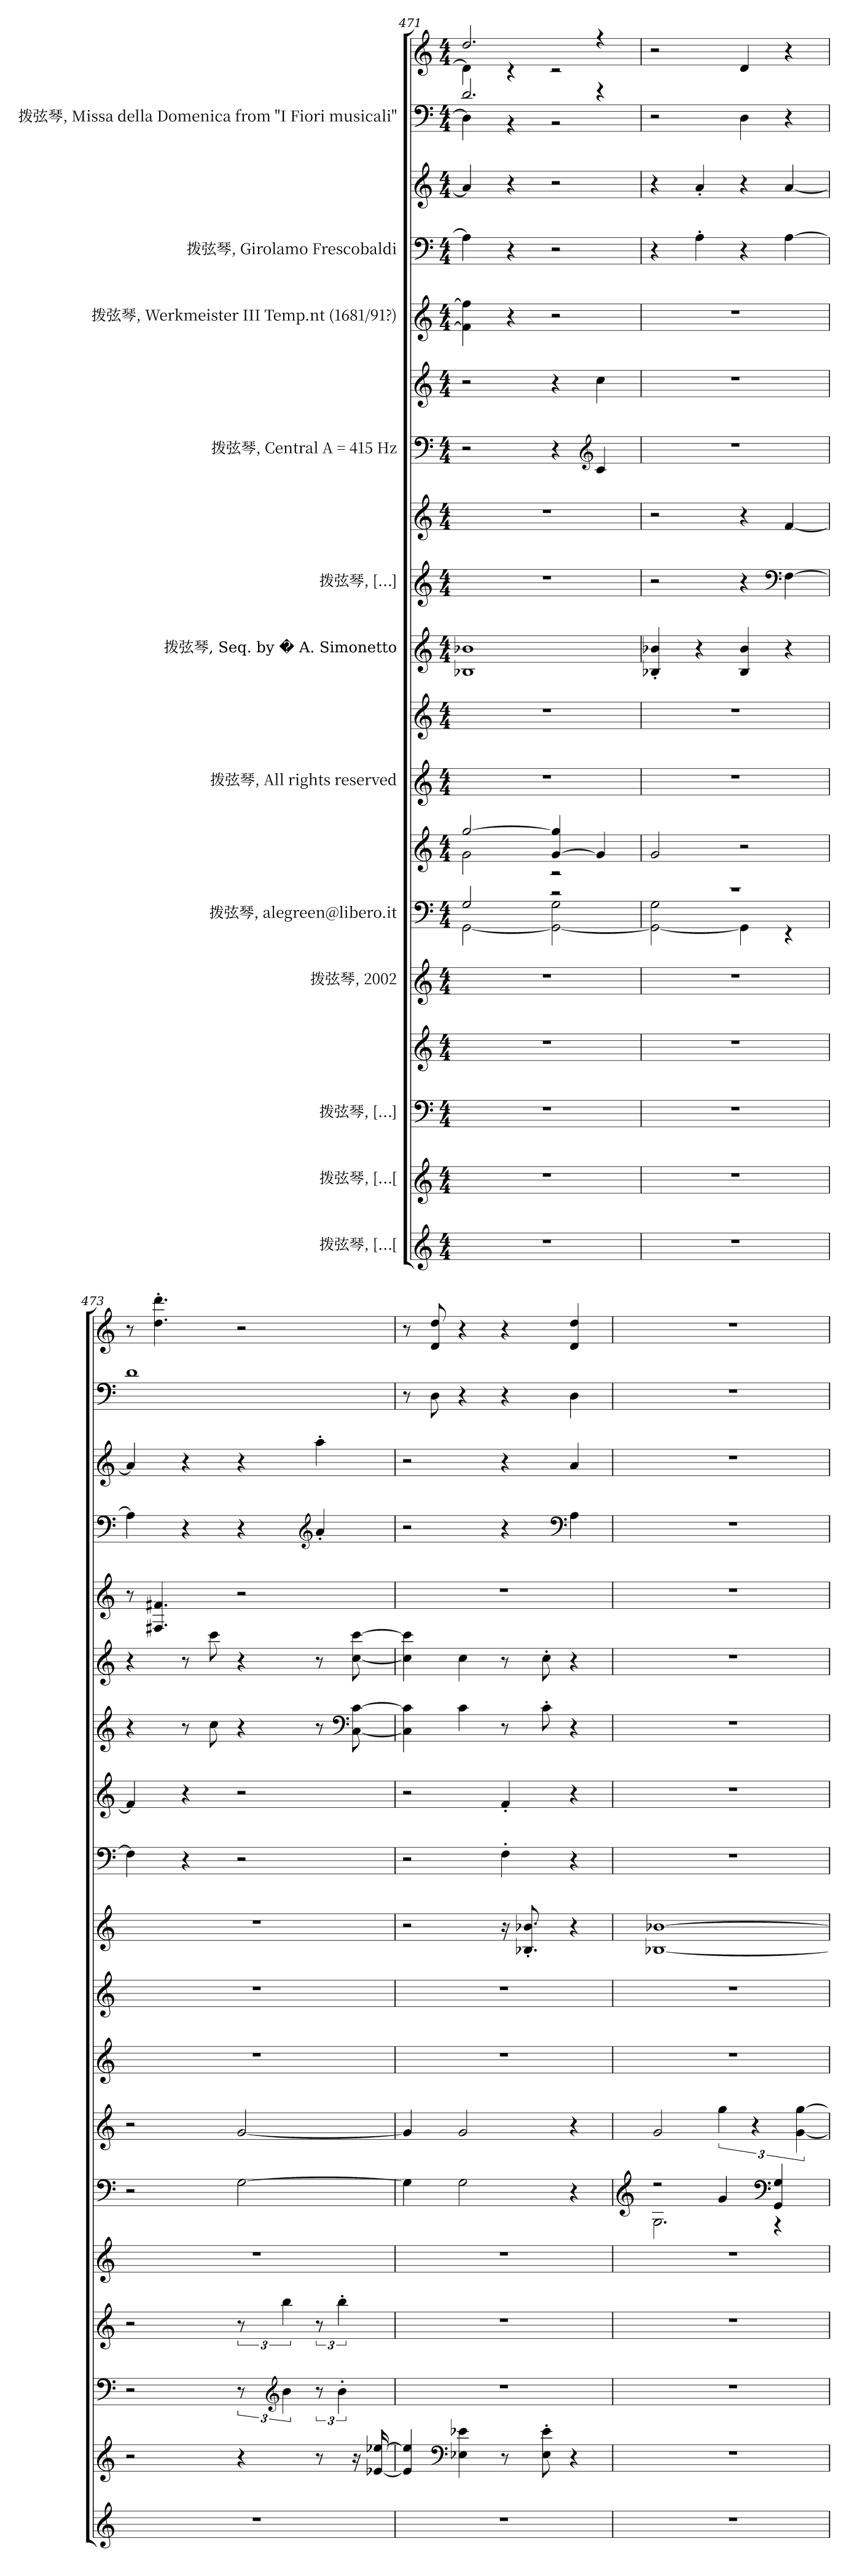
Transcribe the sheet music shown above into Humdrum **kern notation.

**kern	**kern	**kern	**kern	**kern	**kern	**kern	**kern	**kern	**kern	**kern	**kern	**kern	**kern	**kern	**kern	**kern	**kern	**kern
*part12	*part11	*part10	*part10	*part9	*part8	*part8	*part7	*part7	*part6	*part5	*part5	*part4	*part4	*part3	*part2	*part2	*part1	*part1
*staff19	*staff18	*staff17	*staff16	*staff15	*staff14	*staff13	*staff12	*staff11	*staff10	*staff9	*staff8	*staff7	*staff6	*staff5	*staff4	*staff3	*staff2	*staff1
*I"拨弦琴, [...[	*I"拨弦琴, [...[	*I"拨弦琴, [...]	*	*I"拨弦琴, 2002	*I"拨弦琴, alegreen@libero.it	*	*I"拨弦琴, All rights reserved	*	*I"拨弦琴, Seq. by � A. Simonetto	*I"拨弦琴, [...]	*	*I"拨弦琴, Central A = 415 Hz	*	*I"拨弦琴, Werkmeister III Temp.nt (1681/91?)	*I"拨弦琴, Girolamo Frescobaldi	*	*I"拨弦琴, Missa della Domenica from &quot;I Fiori musicali&quot;	*
!!LO:PB:g=z
*clefG2	*clefG2	*clefF4	*clefG2	*clefG2	*clefF4	*clefG2	*clefG2	*clefG2	*clefG2	*clefG2	*clefG2	*clefF4	*clefG2	*clefG2	*clefF4	*clefG2	*clefF4	*clefG2
*k[]	*k[]	*k[]	*k[]	*k[]	*k[]	*k[]	*k[]	*k[]	*k[]	*k[]	*k[]	*k[]	*k[]	*k[]	*k[]	*k[]	*k[]	*k[]
*M4/4	*M4/4	*M4/4	*M4/4	*M4/4	*M4/4	*M4/4	*M4/4	*M4/4	*M4/4	*M4/4	*M4/4	*M4/4	*M4/4	*M4/4	*M4/4	*M4/4	*M4/4	*M4/4
=471	=471	=471	=471	=471	=471	=471	=471	=471	=471	=471	=471	=471	=471	=471	=471	=471	=471	=471
*	*	*	*	*	*^	*^	*	*	*	*	*	*	*	*	*	*	*^	*^
1r	1r	1r	1r	1r	2G/	[2GG\	[2gg/	2g\	1r	1r	1B-X 1b-X	1r	1r	2r	2r	4f#\] 4ff#\]	4A\]	4a/]	2.d/	4D\]	2.dd/	4d\]
.	.	.	.	.	.	.	.	.	.	.	.	.	.	.	.	4r	4r	4r	.	4r	.	4r
.	.	.	.	.	2r	2GG\_ 2G\	[4g/ 4gg/]	2r	.	.	.	.	.	4r	4r	2r	2r	2r	.	2r	.	2r
*	*	*	*	*	*	*	*	*	*	*	*	*	*	*clefG2	*	*	*	*	*	*	*	*
.	.	.	.	.	.	.	4g/]	.	.	.	.	.	.	4c/	4cc\	.	.	.	4r	.	4r	.
*	*	*	*	*	*	*	*	*	*	*	*	*	*	*	*	*	*	*	*v	*v	*	*
*	*	*	*	*	*	*	*v	*v	*	*	*	*	*	*	*	*	*	*	*	*v	*v
=472	=472	=472	=472	=472	=472	=472	=472	=472	=472	=472	=472	=472	=472	=472	=472	=472	=472	=472	=472
1r	1r	1r	1r	1r	1r	2GG\_ 2G\	2g/	1r	1r	4B-X/' 4b-X/'	2r	2r	1r	1r	1r	4r	4r	2r	2r
.	.	.	.	.	.	.	.	.	.	4r	.	.	.	.	.	4A'\	4a'/	.	.
.	.	.	.	.	.	4GG\]	2r	.	.	4B-/ 4b-/	4r	4r	.	.	.	4r	4r	4D\	4d/
*	*	*	*	*	*	*	*	*	*	*	*clefF4	*	*	*	*	*	*	*	*
.	.	.	.	.	.	4r	.	.	.	4r	[4F\	[4f/	.	.	.	[4A\	[4a/	4r	4r
*	*	*	*	*	*v	*v	*	*	*	*	*	*	*	*	*	*	*	*	*
=473	=473	=473	=473	=473	=473	=473	=473	=473	=473	=473	=473	=473	=473	=473	=473	=473	=473	=473
1r	2r	2r	2r	1r	2r	2r	1r	1r	1r	4F\]	4f/]	4r	4r	8r	4A\]	4a/]	1d	8r
.	.	.	.	.	.	.	.	.	.	.	.	.	.	4.F#X/ 4.f#X/	.	.	.	4.dd\' 4.ddd\'
.	.	.	.	.	.	.	.	.	.	4r	4r	8r	8r	.	4r	4r	.	.
.	.	.	.	.	.	.	.	.	.	.	.	8cc\	8ccc\	.	.	.	.	.
.	4r	12r	12r	.	[2G\	[2g/	.	.	.	2r	2r	4r	4r	2r	4r	4r	.	2r
*	*	*clefG2	*	*	*	*	*	*	*	*	*	*	*	*	*	*	*	*
.	.	6b\	6bb\	.	.	.	.	.	.	.	.	.	.	.	.	.	.	.
*	*	*	*	*	*	*	*	*	*	*	*	*	*	*	*clefG2	*	*	*
.	8r	12r	12r	.	.	.	.	.	.	.	.	8r	8r	.	4a'/	4aa'\	.	.
.	.	6b'\	6bb'\	.	.	.	.	.	.	.	.	.	.	.	.	.	.	.
*	*	*	*	*	*	*	*	*	*	*	*	*clefF4	*	*	*	*	*	*
.	16r	.	.	.	.	.	.	.	.	.	.	[8C\ [8c\	[8cc\ [8ccc\	.	.	.	.	.
.	[16e-X/ [16ee-X/	.	.	.	.	.	.	.	.	.	.	.	.	.	.	.	.	.
=474	=474	=474	=474	=474	=474	=474	=474	=474	=474	=474	=474	=474	=474	=474	=474	=474	=474	=474
1r	4e-/] 4ee-/]	1r	1r	1r	4G\]	4g/]	1r	1r	2r	2r	2r	4C\] 4c\]	4cc\] 4ccc\]	1r	2r	2r	8r	8r
.	.	.	.	.	.	.	.	.	.	.	.	.	.	.	.	.	8D\	8d/ 8dd/
*	*clefF4	*	*	*	*	*	*	*	*	*	*	*	*	*	*	*	*	*
.	4E-X\ 4e-X\	.	.	.	2G\	2g/	.	.	.	.	.	4c\	4cc\	.	.	.	4r	4r
.	8r	.	.	.	.	.	.	.	16r	4F'\	4f'/	8r	8r	.	4r	4r	4r	4r
.	.	.	.	.	.	.	.	.	8.B-X/' 8.b-X/'	.	.	.	.	.	.	.	.	.
.	8E-\' 8e-\'	.	.	.	.	.	.	.	.	.	.	8c'\	8cc'\	.	.	.	.	.
*	*	*	*	*	*	*	*	*	*	*	*	*	*	*	*clefF4	*	*	*
.	4r	.	.	.	4r	4r	.	.	4r	4r	4r	4r	4r	.	4A\	4a/	4D\	4d/ 4dd/
!!LO:PB:g=z
=475	=475	=475	=475	=475	=475	=475	=475	=475	=475	=475	=475	=475	=475	=475	=475	=475	=475	=475
*	*	*	*	*	*clefG2	*	*	*	*	*	*	*	*	*	*	*	*	*
*	*	*	*	*	*^	*	*	*	*^	*	*	*	*	*	*	*	*	*
1r	1r	1r	1r	1r	2r	2.G\	2g/	1r	1r	[1b-X	[1B-X	1r	1r	1r	1r	1r	1r	1r	1r	1r
.	.	.	.	.	4g/	.	6gg\	.	.	.	.	.	.	.	.	.	.	.	.	.
.	.	.	.	.	.	.	6r	.	.	.	.	.	.	.	.	.	.	.	.	.
*	*	*	*	*	*clefF4	*	*	*	*	*	*	*	*	*	*	*	*	*	*	*
.	.	.	.	.	4GG/ 4G/	4r	.	.	.	.	.	.	.	.	.	.	.	.	.	.
.	.	.	.	.	.	.	[6g\ [6gg\	.	.	.	.	.	.	.	.	.	.	.	.	.
*	*	*	*	*	*v	*v	*	*	*	*v	*v	*	*	*	*	*	*	*	*	*
=	=	=	=	=	=	=	=	=	=	=	=	=	=	=	=	=	=	=
*-	*-	*-	*-	*-	*-	*-	*-	*-	*-	*-	*-	*-	*-	*-	*-	*-	*-	*-
